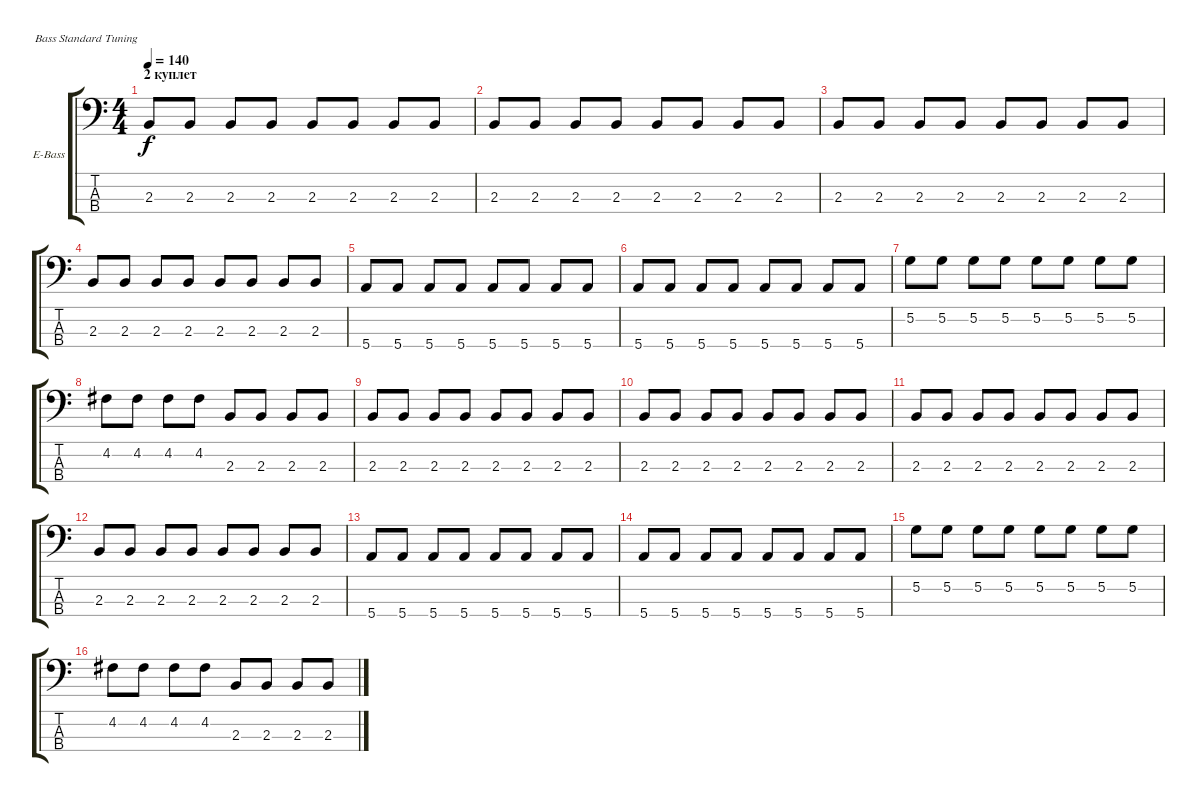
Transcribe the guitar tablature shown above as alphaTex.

\defaultSystemsLayout 4
\bracketExtendMode groupsimilarinstruments
\firstSystemTrackNameOrientation horizontal
\otherSystemsTrackNameOrientation horizontal
\track ("Electric Bass" "E-Bass") {instrument electricbassfinger}
\staff {score tabs}
\tuning (G2 D2 A1 E1)
\ts (4 4)
\section ("" "2 куплет")
\tempo 140
\clef f4
\ks c
2.3.8{dy f} 2.3.8 2.3.8 2.3.8 2.3.8 2.3.8 2.3.8 2.3.8 |
2.3.8 2.3.8 2.3.8 2.3.8 2.3.8 2.3.8 2.3.8 2.3.8 |
2.3.8 2.3.8 2.3.8 2.3.8 2.3.8 2.3.8 2.3.8 2.3.8 |
2.3.8 2.3.8 2.3.8 2.3.8 2.3.8 2.3.8 2.3.8 2.3.8 |
5.4.8 5.4.8 5.4.8 5.4.8 5.4.8 5.4.8 5.4.8 5.4.8 |
5.4.8 5.4.8 5.4.8 5.4.8 5.4.8 5.4.8 5.4.8 5.4.8 |
5.2.8 5.2.8 5.2.8 5.2.8 5.2.8 5.2.8 5.2.8 5.2.8 |
4.2.8 4.2.8 4.2.8 4.2.8 2.3.8 2.3.8 2.3.8 2.3.8 |
2.3.8 2.3.8 2.3.8 2.3.8 2.3.8 2.3.8 2.3.8 2.3.8 |
2.3.8 2.3.8 2.3.8 2.3.8 2.3.8 2.3.8 2.3.8 2.3.8 |
2.3.8 2.3.8 2.3.8 2.3.8 2.3.8 2.3.8 2.3.8 2.3.8 |
2.3.8 2.3.8 2.3.8 2.3.8 2.3.8 2.3.8 2.3.8 2.3.8 |
5.4.8 5.4.8 5.4.8 5.4.8 5.4.8 5.4.8 5.4.8 5.4.8 |
5.4.8 5.4.8 5.4.8 5.4.8 5.4.8 5.4.8 5.4.8 5.4.8 |
5.2.8 5.2.8 5.2.8 5.2.8 5.2.8 5.2.8 5.2.8 5.2.8 |
4.2.8 4.2.8 4.2.8 4.2.8 2.3.8 2.3.8 2.3.8 2.3.8
